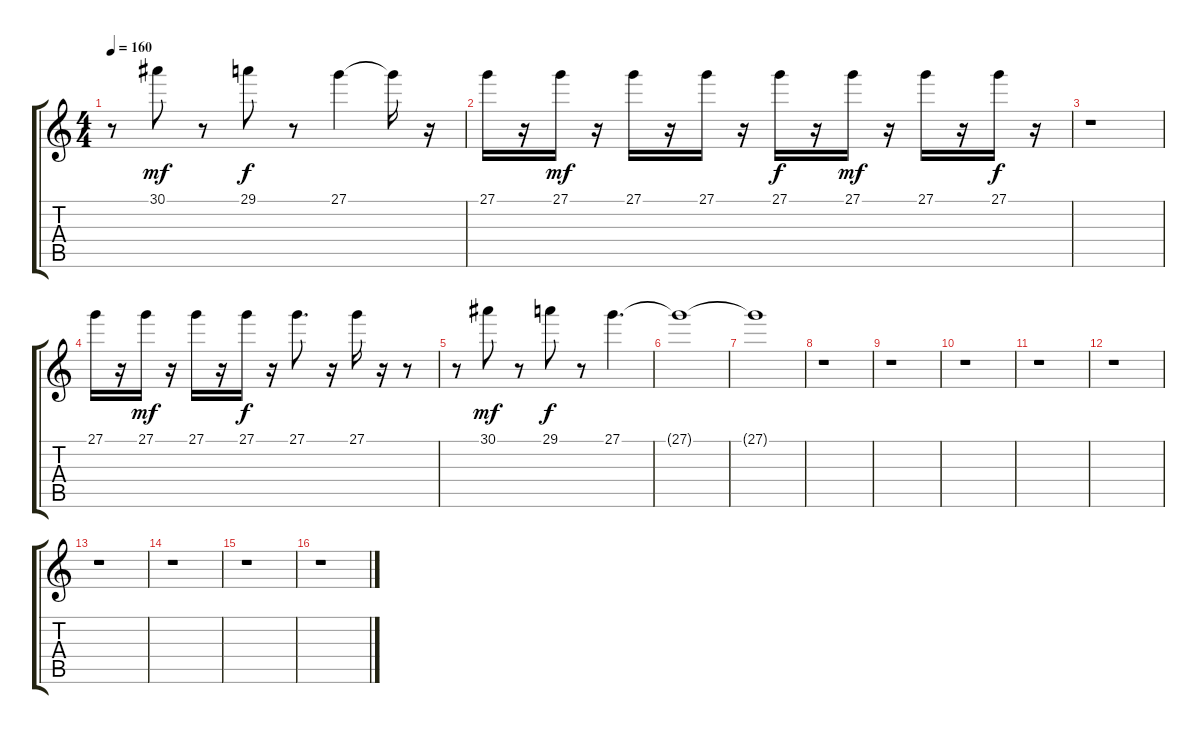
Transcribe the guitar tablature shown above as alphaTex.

\track "" {instrument percussiveorgan}
\staff {score tabs}
\tuning (E4 B3 G3 D3 A2 E2) {hide}
\ts (4 4)
\tempo 160
\clef g2
\ks c
r.8{dy f} 30.1.8{dy mf} r.8 29.1.8{dy f} r.8 27.1.4 27.1{t}.16 r.16 |
27.1.16 r.16 27.1.16{dy mf} r.16 27.1.16 r.16 27.1.16 r.16 27.1.16{dy f} r.16 27.1.16{dy mf} r.16 27.1.16 r.16 27.1.16{dy f} r.16 |
r.1 |
27.1.16 r.16 27.1.16{dy mf} r.16 27.1.16 r.16 27.1.16{dy f} r.16 27.1.8{d} r.16 27.1.16 r.16 r.8 |
r.8 30.1.8{dy mf} r.8 29.1.8{dy f} r.8 27.1.4{d} |
27.1{t}.1 |
27.1{t}.1 |
r.1 |
r.1 |
r.1 |
r.1 |
r.1 |
r.1 |
r.1 |
r.1 |
r.1
